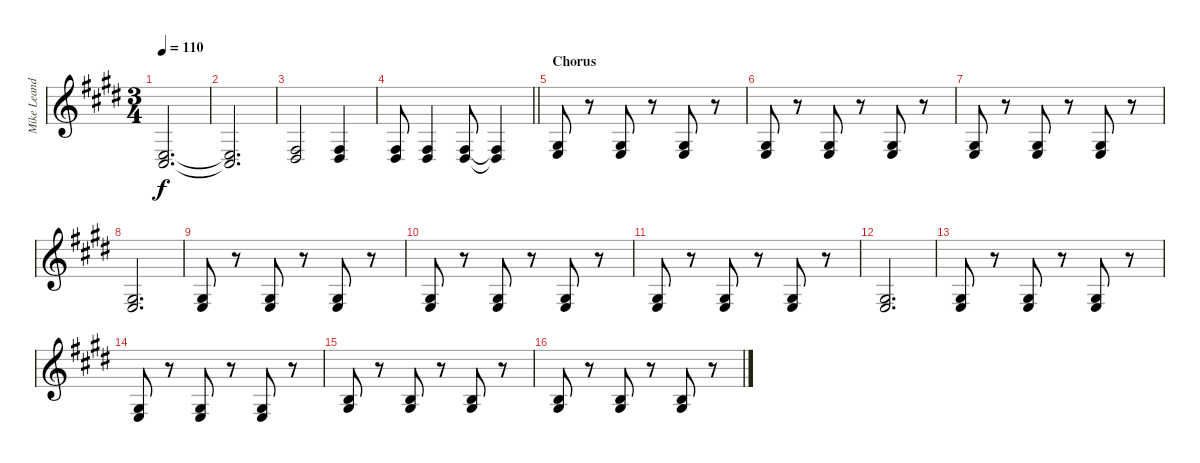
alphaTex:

\track ("Mike Leander's strings (violin, viola)" "Mike Leand") {instrument stringensemble1}
\staff {score}
\tuning (E4 B3 G3 D3 A2 E2) {hide}
\ts (3 4)
\tempo 110
\clef g2
\ks e
(2.4 4.5).2{d dy f} |
(2.4{t} 4.5{t}).2{d} |
(1.4 9.5).2 (4.4 6.5).4 |
\barLineRight lightlight
(1.4 9.5).8 (4.4 6.5).4 (1.4 9.5).8 (1.4{t} 9.5{t}).4 |
\section ("" "Chorus")
(1.3 2.4).8 r.8 (1.3 2.4).8 r.8 (1.3 2.4).8 r.8 |
(1.3 2.4).8 r.8 (1.3 2.4).8 r.8 (1.3 2.4).8 r.8 |
(1.3 2.4).8 r.8 (1.3 2.4).8 r.8 (1.3 2.4).8 r.8 |
(1.3 2.4).2{d} |
(1.3 2.4).8 r.8 (1.3 2.4).8 r.8 (1.3 2.4).8 r.8 |
(1.3 2.4).8 r.8 (1.3 2.4).8 r.8 (1.3 2.4).8 r.8 |
(1.3 2.4).8 r.8 (1.3 2.4).8 r.8 (1.3 2.4).8 r.8 |
(1.3 2.4).2{d} |
(1.3 2.4).8 r.8 (1.3 2.4).8 r.8 (1.3 2.4).8 r.8 |
(1.3 2.4).8 r.8 (1.3 2.4).8 r.8 (1.3 2.4).8 r.8 |
(0.2 1.3).8 r.8 (0.2 1.3).8 r.8 (0.2 1.3).8 r.8 |
(0.2 1.3).8 r.8 (0.2 1.3).8 r.8 (0.2 1.3).8 r.8
